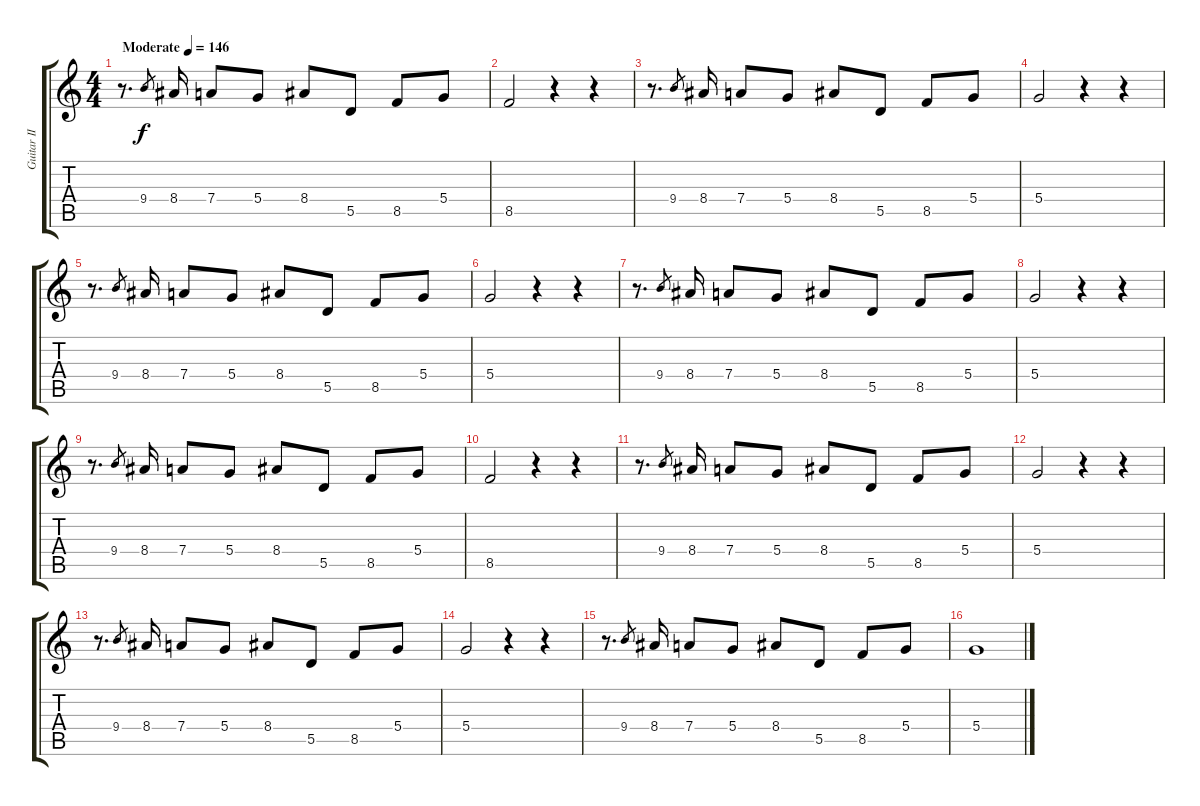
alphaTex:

\track ("Guitar II" "Guitar II") {instrument overdrivenguitar}
\staff {score tabs}
\tuning (E4 B3 G3 D3 A2 E2) {hide}
\ts (4 4)
\tempo (146 "Moderate")
\clef g2
\ks c
r.8{d dy f instrument overdrivenguitar} 9.4.8{gr} 8.4.16 7.4.8 5.4.8 8.4.8 5.5.8 8.5.8 5.4.8 |
8.5.2 r.4 r.4 |
r.8{d} 9.4.8{gr} 8.4.16 7.4.8 5.4.8 8.4.8 5.5.8 8.5.8 5.4.8 |
5.4.2 r.4 r.4 |
r.8{d} 9.4.8{gr} 8.4.16 7.4.8 5.4.8 8.4.8 5.5.8 8.5.8 5.4.8 |
5.4.2 r.4 r.4 |
r.8{d} 9.4.8{gr} 8.4.16 7.4.8 5.4.8 8.4.8 5.5.8 8.5.8 5.4.8 |
5.4.2 r.4 r.4 |
r.8{d} 9.4.8{gr} 8.4.16 7.4.8 5.4.8 8.4.8 5.5.8 8.5.8 5.4.8 |
8.5.2 r.4 r.4 |
r.8{d} 9.4.8{gr} 8.4.16 7.4.8 5.4.8 8.4.8 5.5.8 8.5.8 5.4.8 |
5.4.2 r.4 r.4 |
r.8{d} 9.4.8{gr} 8.4.16 7.4.8 5.4.8 8.4.8 5.5.8 8.5.8 5.4.8 |
5.4.2 r.4 r.4 |
r.8{d} 9.4.8{gr} 8.4.16 7.4.8 5.4.8 8.4.8 5.5.8 8.5.8 5.4.8 |
5.4.1
